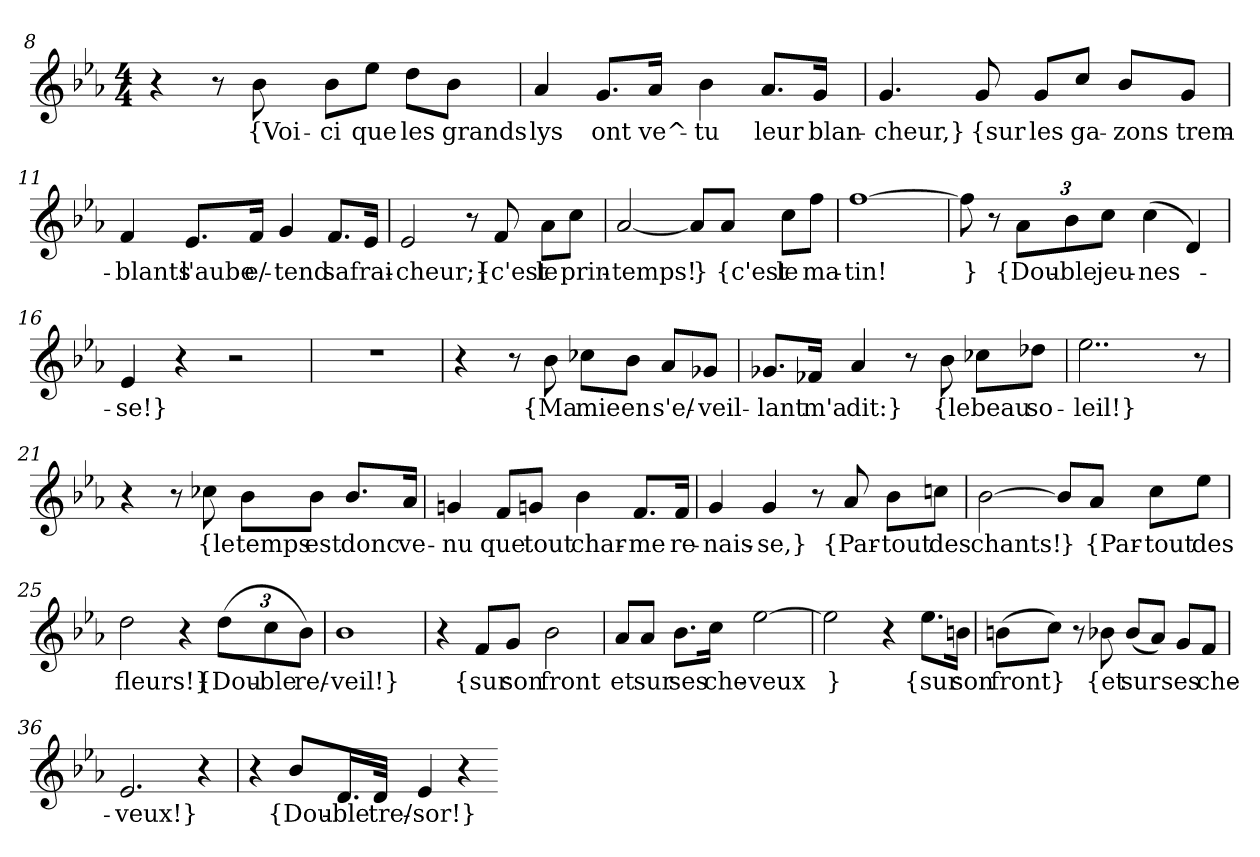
**kern	**text
*part1	*part1
*staff1	*staff1
*clefG2	*
*k[b-e-a-]	*
*M4/4	*
=8	=8
4r	.
8r	.
8b-	{Voi-
8b-\L	-ci
8ee-\J	que
8dd\L	les
8b-\J	grands
=9	=9
4a-	lys
8.g/L	ont
16a-/Jk	ve^-
4b-	-tu
8.a-/L	leur
16g/Jk	blan-
=10	=10
4.g	-cheur,}
8g	{sur
8g/L	les
8cc/J	ga-
8b-/L	-zons
8g/J	trem-
=11	=11
4f	-blants
8.e-/L	l'aube
16f/Jk	e/-
4g	-tend
8.f/L	sa
16e-/Jk	frai-
=12	=12
2e-	-cheur;}
8r	.
8f	{c'est
8a-\L	le
8cc\J	prin-
=13	=13
[2a-	-temps!
8a-/L]	}
8a-/J	{c'est
8cc\L	le
8ff\J	ma-
=14	=14
[1ff	-tin!
=15	=15
8ff]	}
8r	.
12a-\L	{Dou-
12b-\	-ble
12cc\J	jeu-
(4cc	-nes-
4d)	.
=16	=16
4e-	-se!}
4r	.
2r	.
=17	=17
1r	.
=18	=18
4r	.
8r	.
8b-	{Ma
8cc-X\L	mie
8b-\J	en
8a-/L	s'e/-
8g-X/J	-veil-
=19	=19
8.g-X/L	-lant
16f-X/Jk	m'a
4a-	dit:}
8r	.
8b-	{le
8cc-X\L	beau
8dd-X\J	so-
=20	=20
2..ee-	-leil!}
8r	.
=21	=21
4r	.
8r	.
8cc-X	{le
8b-\L	temps
8b-\J	est
8.b-/L	donc
16a-/Jk	ve-
=22	=22
4gn	-nu
8f/L	que
8gn/J	tout
4b-	char-
8.f/L	-me
16f/Jk	re-
=23	=23
4g	-nais-
4g	-se,}
8r	.
8a-	{Par-
8b-\L	-tout
8ccn\J	des
=24	=24
[2b-	chants!
8b-/L]	}
8a-/J	{Par-
8cc\L	-tout
8ee-\J	des
=25	=25
2dd	fleurs!}
4r	.
(12dd\L	{Dou-
12cc\	-ble
12b-\J)	re/-
=26	=26
1b-	-veil!}
=32	=32
4r	.
8f/L	{sur
8g/J	son
2b-	front
=33	=33
8a-/L	et
8a-/J	sur
8.b-\L	ses
16cc\Jk	che-
[2ee-	-veux
=34	=34
2ee-]	}
4r	.
8.ee-\L	{sur
16bn\Jk	son
=35	=35
(8bn\L	front
8cc\J)	}
8r	.
8b-X	{et
(8b-/L	sur
8a-/J)	.
8g/L	ses
8f/J	che-
=36	=36
2.e-	-veux!}
4r	.
=37	=37
4r	.
8b-/L	{Dou-
16.d/L	-ble
32d/JJk	tre/-
4e-	-sor!}
4r	.
=-	=-
*-	*-
